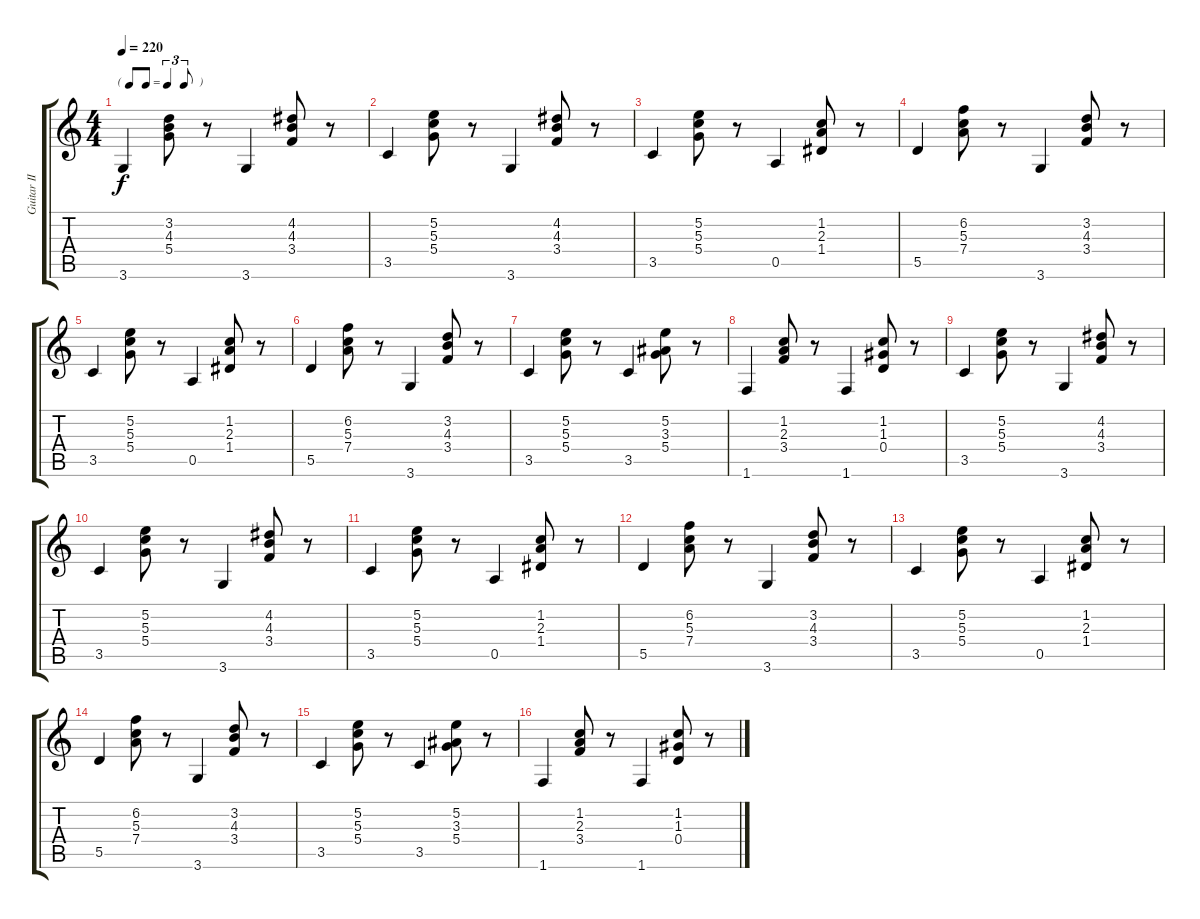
\track ("Guitar II" "Guitar II") {instrument acousticguitarsteel}
\staff {score tabs}
\tuning (E4 B3 G3 D3 A2 E2) {hide}
\ts (4 4)
\tf triplet8th
\tempo 220
\clef g2
\ks c
3.6.4{dy f} (3.2 4.3 5.4).8 r.8 3.6.4 (4.2 4.3 3.4).8 r.8 |
3.5.4 (5.2 5.3 5.4).8 r.8 3.6.4 (4.2 4.3 3.4).8 r.8 |
3.5.4 (5.2 5.3 5.4).8 r.8 0.5.4 (1.2 2.3 1.4).8 r.8 |
5.5.4 (6.2 5.3 7.4).8 r.8 3.6.4 (3.2 4.3 3.4).8 r.8 |
3.5.4 (5.2 5.3 5.4).8 r.8 0.5.4 (1.2 2.3 1.4).8 r.8 |
5.5.4 (6.2 5.3 7.4).8 r.8 3.6.4 (3.2 4.3 3.4).8 r.8 |
3.5.4 (5.2 5.3 5.4).8 r.8 3.5.4 (5.2 3.3 5.4).8 r.8 |
1.6.4 (1.2 2.3 3.4).8 r.8 1.6.4 (1.2 1.3 0.4).8 r.8 |
3.5.4 (5.2 5.3 5.4).8 r.8 3.6.4 (4.2 4.3 3.4).8 r.8 |
3.5.4 (5.2 5.3 5.4).8 r.8 3.6.4 (4.2 4.3 3.4).8 r.8 |
3.5.4 (5.2 5.3 5.4).8 r.8 0.5.4 (1.2 2.3 1.4).8 r.8 |
5.5.4 (6.2 5.3 7.4).8 r.8 3.6.4 (3.2 4.3 3.4).8 r.8 |
3.5.4 (5.2 5.3 5.4).8 r.8 0.5.4 (1.2 2.3 1.4).8 r.8 |
5.5.4 (6.2 5.3 7.4).8 r.8 3.6.4 (3.2 4.3 3.4).8 r.8 |
3.5.4 (5.2 5.3 5.4).8 r.8 3.5.4 (5.2 3.3 5.4).8 r.8 |
1.6.4 (1.2 2.3 3.4).8 r.8 1.6.4 (1.2 1.3 0.4).8 r.8
